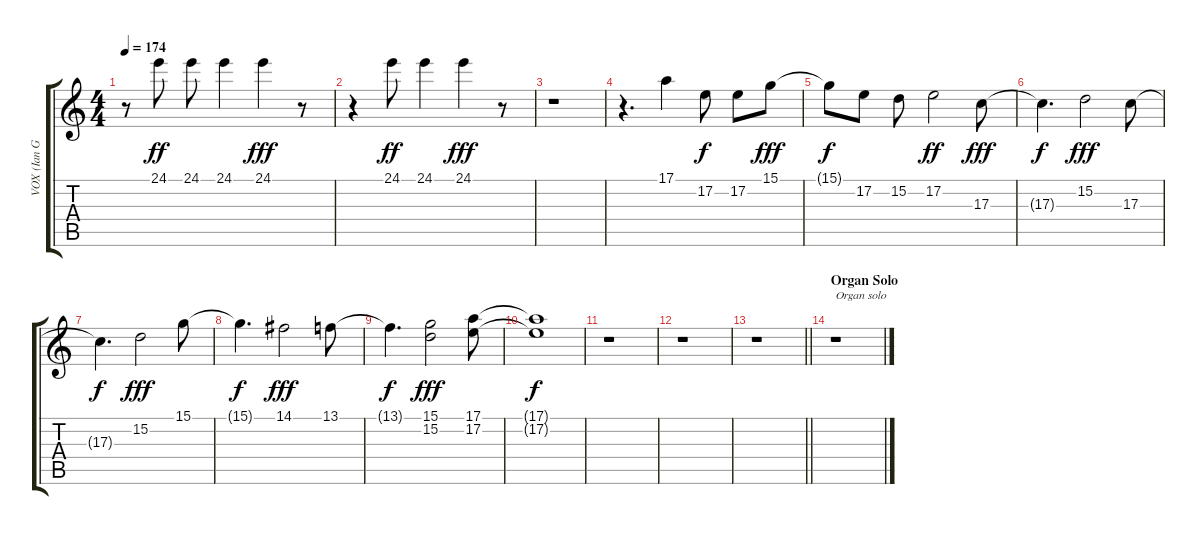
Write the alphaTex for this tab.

\track ("VOX (Ian Gillan)" "VOX (Ian G") {instrument lead6voice}
\staff {score tabs}
\tuning (E4 B3 G3 D3 A2 E2) {hide}
\ts (4 4)
\tempo 174
\clef g2
\ks c
r.8{dy fff} 24.1.8{dy ff} 24.1.8 24.1.4 24.1.4{dy fff} r.8 |
r.4 24.1.8{dy ff} 24.1.4 24.1.4{dy fff} r.8 |
r.1 |
r.4{d} 17.1.4 17.2.8{dy f} 17.2.8 15.1.8{dy fff} |
15.1{t}.8{dy f} 17.2.8 15.2.8 17.2.2{dy ff} 17.3.8{dy fff} |
17.3{t}.4{d dy f} 15.2.2{dy fff} 17.3.8 |
17.3{t}.4{d dy f} 15.2.2{dy fff} 15.1.8 |
15.1{t}.4{d dy f} 14.1.2{dy fff} 13.1.8 |
13.1{t}.4{d dy f} (15.1 15.2).2{dy fff} (17.1 17.2).8 |
(17.1{t} 17.2{t}).1{dy f} |
r.1 |
r.1 |
\barLineRight lightlight
r.1 |
\section ("" "Organ Solo")
r.1{txt "Organ solo"}
